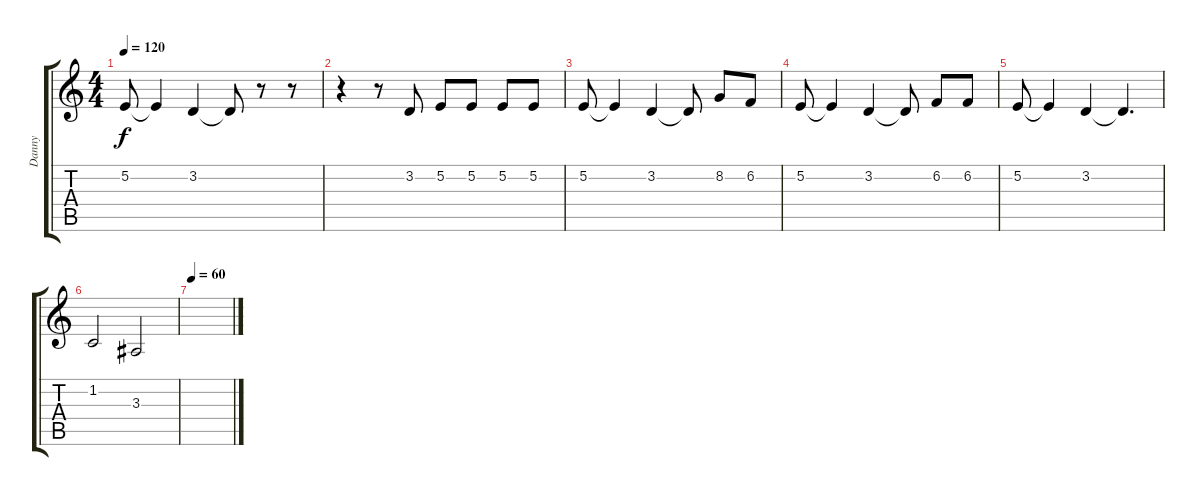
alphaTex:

\track ("Danny" "Danny") {instrument trumpet}
\staff {score tabs}
\tuning (E4 B3 G3 D3 A2 E2) {hide}
\ts (4 4)
\tempo 120
\clef g2
\ks c
5.2.8{dy f} 5.2{t}.4 3.2.4 3.2{t}.8 r.8 r.8 |
r.4 r.8 3.2.8 5.2.8 5.2.8 5.2.8 5.2.8 |
5.2.8 5.2{t}.4 3.2.4 3.2{t}.8 8.2.8 6.2.8 |
5.2.8 5.2{t}.4 3.2.4 3.2{t}.8 6.2.8 6.2.8 |
5.2.8 5.2{t}.4 3.2.4 3.2{t}.4{d} |
1.2.2 3.3.2 |
\tempo 60
